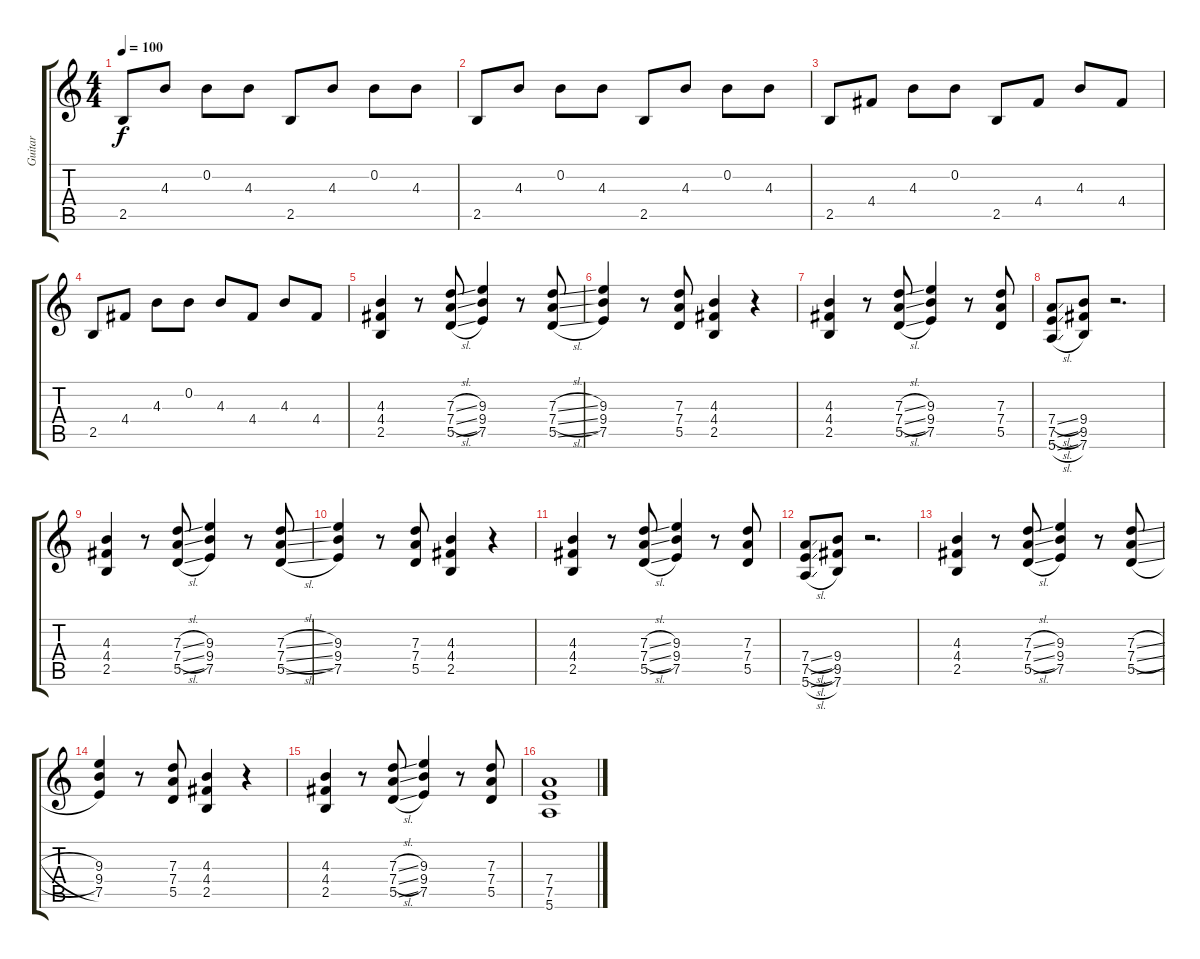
\track ("Guitar" "Guitar") {instrument distortionguitar}
\staff {score tabs}
\tuning (E4 B3 G3 D3 A2 E2) {hide}
\ts (4 4)
\tempo 100
\clef g2
\ks c
2.5.8{dy f} 4.3.8 0.2.8 4.3.8 2.5.8 4.3.8 0.2.8 4.3.8 |
2.5.8 4.3.8 0.2.8 4.3.8 2.5.8 4.3.8 0.2.8 4.3.8 |
2.5.8 4.4.8 4.3.8 0.2.8 2.5.8 4.4.8 4.3.8 4.4.8 |
2.5.8 4.4.8 4.3.8 0.2.8 4.3.8 4.4.8 4.3.8 4.4.8 |
(4.3 4.4 2.5).4 r.8 (7.3{sl} 7.4{sl} 5.5{sl}).8 (9.3 9.4 7.5).4 r.8 (7.3{sl} 7.4{sl} 5.5{sl}).8 |
(9.3 9.4 7.5).4 r.8 (7.3 7.4 5.5).8 (4.3 4.4 2.5).4 r.4 |
(4.3 4.4 2.5).4 r.8 (7.3{sl} 7.4{sl} 5.5{sl}).8 (9.3 9.4 7.5).4 r.8 (7.3 7.4 5.5).8 |
(7.4{sl} 7.5{sl} 5.6{sl}).8 (9.4 9.5 7.6).8 r.2{d} |
(4.3 4.4 2.5).4 r.8 (7.3{sl} 7.4{sl} 5.5{sl}).8 (9.3 9.4 7.5).4 r.8 (7.3{sl} 7.4{sl} 5.5{sl}).8 |
(9.3 9.4 7.5).4 r.8 (7.3 7.4 5.5).8 (4.3 4.4 2.5).4 r.4 |
(4.3 4.4 2.5).4 r.8 (7.3{sl} 7.4{sl} 5.5{sl}).8 (9.3 9.4 7.5).4 r.8 (7.3 7.4 5.5).8 |
(7.4{sl} 7.5{sl} 5.6{sl}).8 (9.4 9.5 7.6).8 r.2{d} |
(4.3 4.4 2.5).4 r.8 (7.3{sl} 7.4{sl} 5.5{sl}).8 (9.3 9.4 7.5).4 r.8 (7.3{sl} 7.4{sl} 5.5{sl}).8 |
(9.3 9.4 7.5).4 r.8 (7.3 7.4 5.5).8 (4.3 4.4 2.5).4 r.4 |
(4.3 4.4 2.5).4 r.8 (7.3{sl} 7.4{sl} 5.5{sl}).8 (9.3 9.4 7.5).4 r.8 (7.3 7.4 5.5).8 |
(7.4 7.5 5.6).1
